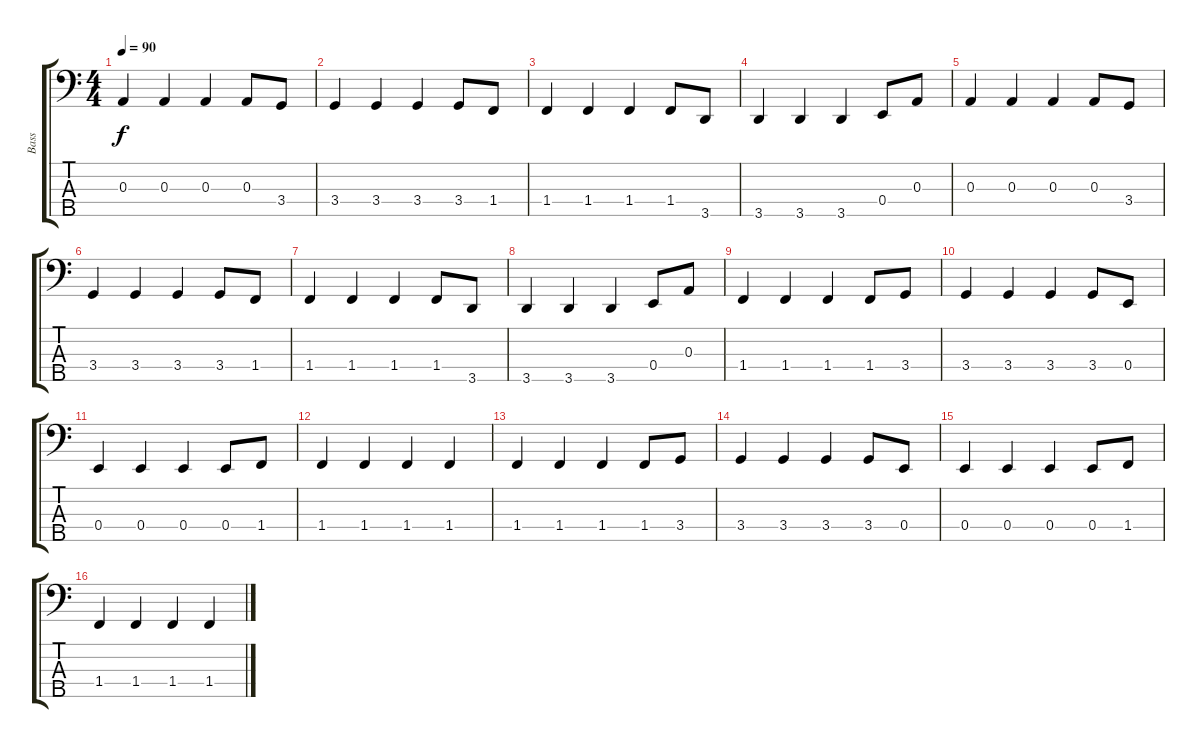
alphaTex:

\track ("Bass" "Bass") {instrument fretlessbass}
\staff {score tabs}
\tuning (G2 D2 A1 E1 B0) {hide}
\ts (4 4)
\tempo 90
\clef f4
\ks c
0.3.4{dy f} 0.3.4 0.3.4 0.3.8 3.4.8 |
3.4.4 3.4.4 3.4.4 3.4.8 1.4.8 |
1.4.4 1.4.4 1.4.4 1.4.8 3.5.8 |
3.5.4 3.5.4 3.5.4 0.4.8 0.3.8 |
0.3.4 0.3.4 0.3.4 0.3.8 3.4.8 |
3.4.4 3.4.4 3.4.4 3.4.8 1.4.8 |
1.4.4 1.4.4 1.4.4 1.4.8 3.5.8 |
3.5.4 3.5.4 3.5.4 0.4.8 0.3.8 |
1.4.4 1.4.4 1.4.4 1.4.8 3.4.8 |
3.4.4 3.4.4 3.4.4 3.4.8 0.4.8 |
0.4.4 0.4.4 0.4.4 0.4.8 1.4.8 |
1.4.4 1.4.4 1.4.4 1.4.4 |
1.4.4 1.4.4 1.4.4 1.4.8 3.4.8 |
3.4.4 3.4.4 3.4.4 3.4.8 0.4.8 |
0.4.4 0.4.4 0.4.4 0.4.8 1.4.8 |
1.4.4 1.4.4 1.4.4 1.4.4
